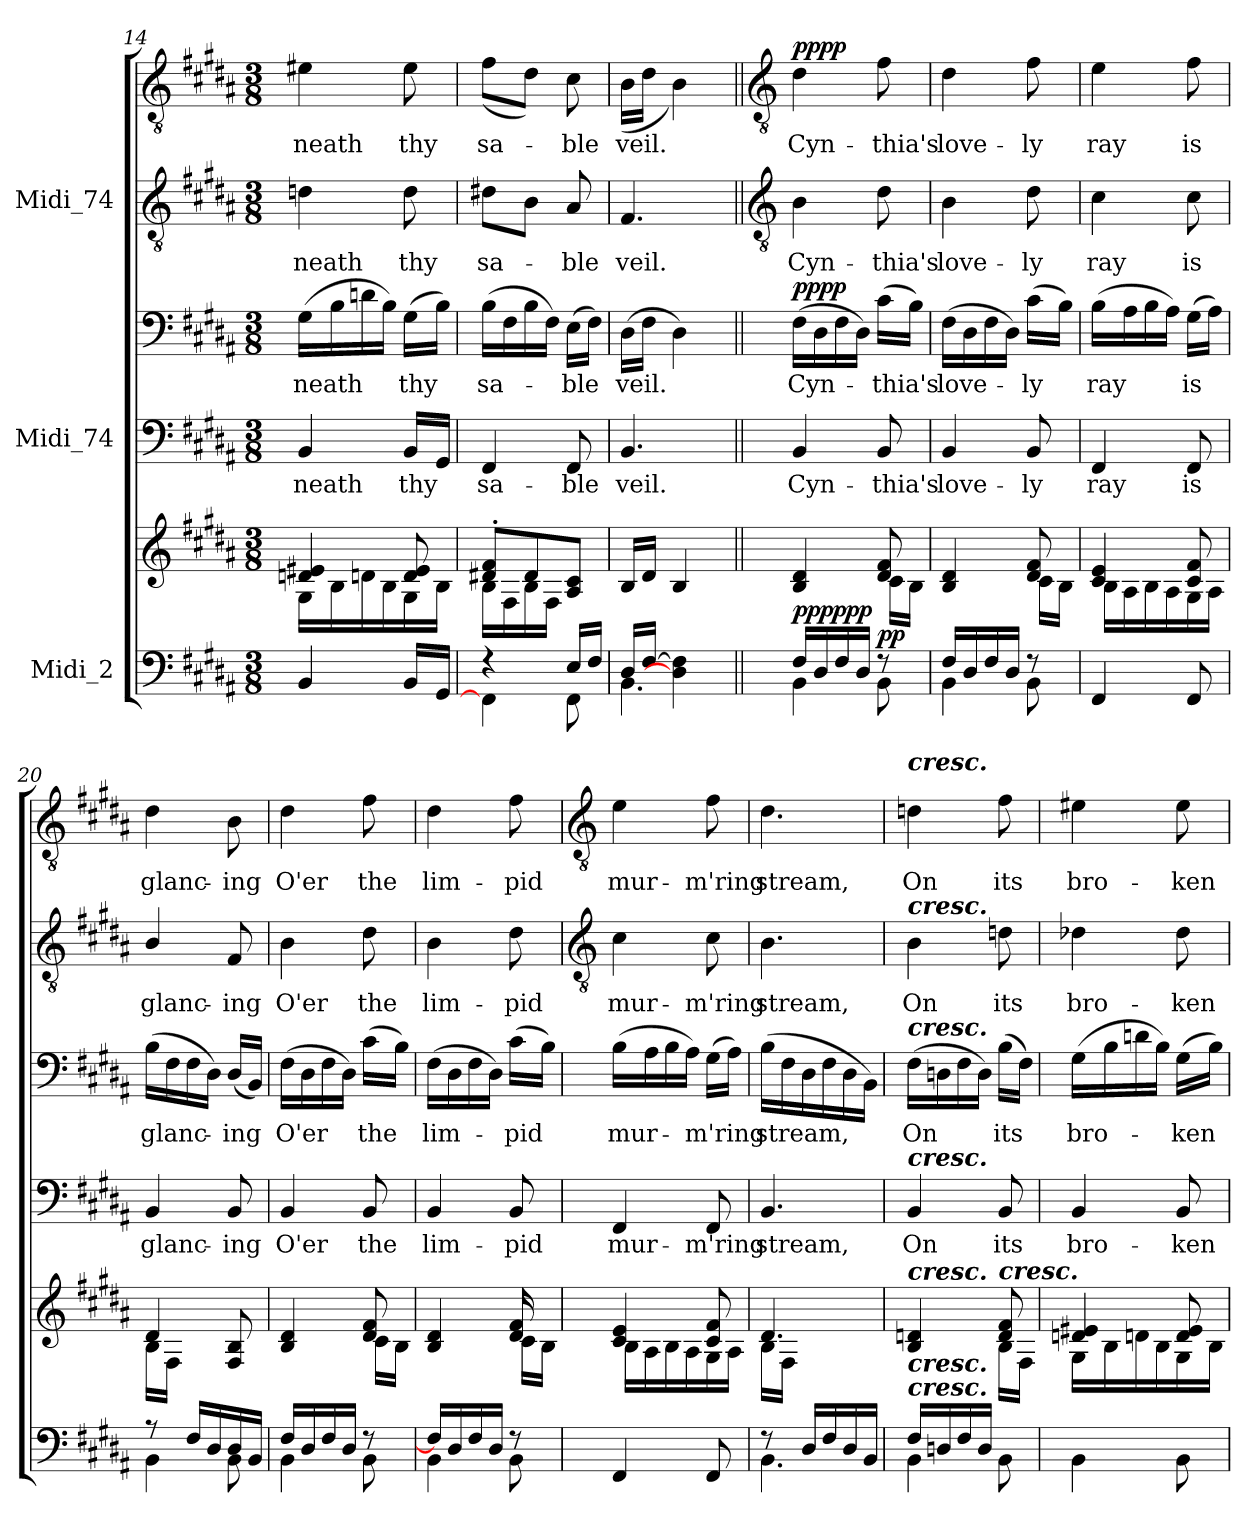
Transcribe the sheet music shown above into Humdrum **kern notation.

**kern	**kern	**dynam	**kern	**text	**kern	**text	**dynam	**kern	**text	**kern	**text	**dynam
*part3	*part3	*part3	*part2	*part2	*part2	*part2	*part2	*part1	*part1	*part1	*part1	*part1
*staff6	*staff5	*staff5/6	*staff4	*staff4	*staff3	*staff3	*staff3/4	*staff2	*staff2	*staff1	*staff1	*staff1/2
*I"Midi_2	*	*	*I"Midi_74	*	*	*	*	*I"Midi_74	*	*	*	*
*clefF4	*clefG2	*	*clefF4	*	*clefF4	*	*	*clefGv2	*	*clefGv2	*	*
*k[f#c#g#d#a#]	*k[f#c#g#d#a#]	*	*k[f#c#g#d#a#]	*	*k[f#c#g#d#a#]	*	*	*k[f#c#g#d#a#]	*	*k[f#c#g#d#a#]	*	*
*B:	*B:	*	*B:	*	*B:	*	*	*B:	*	*B:	*	*
*M3/8	*M3/8	*	*M3/8	*	*M3/8	*	*	*M3/8	*	*M3/8	*	*
=14	=14	=14	=14	=14	=14	=14	=14	=14	=14	=14	=14	=14
*^	*^	*	*	*	*	*	*	*	*	*	*	*
!	!	!	!	!	!	!LO:LY:b	!	!LO:LY:b	!	!	!LO:LY:b	!	!LO:LY:b	!
*	*	*	*	*	*	*	*	*	*	*	*	*^	*	*
4BB/	4ryy	4dn/ 4e#X/	16G#\LL	.	4BB	neath	(>16G#LL	-neath	.	4dn	neath	4.ryy	4e#X\	-neath	.
.	.	.	16B\	.	.	.	16B	.	.	.	.	.	.	.	.
.	.	.	16dn\	.	.	.	16dn	.	.	.	.	.	.	.	.
.	.	.	16B\	.	.	.	16BJJ)	.	.	.	.	.	.	.	.
!	!	!	!	!	!	!LO:LY:b	!	!LO:LY:b	!	!	!LO:LY:b	!	!	!LO:LY:b	!
16BB/LL	8ryy	8d/ 8e#/	16G#\	.	16BBLL	thy	(>16G#LL	thy	.	8d	thy	.	8e#\	thy	.
16GG#/JJ	.	.	16B\JJ	.	16GG#JJ	.	16BJJ)	.	.	.	.	.	.	.	.
=15	=15	=15	=15	=15	=15	=15	=15	=15	=15	=15	=15	=15	=15	=15	=15
!	!	!	!	!	!	!LO:LY:b	!	!LO:LY:b	!	!	!LO:LY:b	!	!	!LO:LY:b	!
4r	4FF#\]	8d#X/' 8f#/'L	16B\LL	.	4FF#	sa-	(>16BLL	sa-	.	8d#XL	sa-	4.ryy	(>8f#\L	sa-	.
.	.	.	16F#\	.	.	.	16F#	.	.	.	.	.	.	.	.
.	.	8d#/	16B\	.	.	.	16B	.	.	8BJ	.	.	8d#\J)	.	.
.	.	.	16F#\JJ	.	.	.	16F#JJ)	.	.	.	.	.	.	.	.
!	!	!	!	!	!	!LO:LY:b	!	!LO:LY:b	!	!	!LO:LY:b	!	!	!LO:LY:b	!
16E/LL	8FF#\	8A#/ 8c#/J	8ryy	.	8FF#	-ble	(>16ELL	ble	.	8A#	ble	.	8c#\	ble	.
16F#/JJ	.	.	.	.	.	.	16F#JJ)	.	.	.	.	.	.	.	.
=16	=16	=16	=16	=16	=16	=16	=16	=16	=16	=16	=16	=16	=16	=16	=16
!	!	!	!	!	!	!LO:LY:b	!	!LO:LY:b	!	!	!LO:LY:b	!	!	!LO:LY:b	!
16D#/LL	4.BB\	16B/LL	4ryy	.	4.BB	veil.	(>16D#LL	veil.	.	4.F#	veil.	4.ryy	(>16B\LL	veil.	.
[16F#/JJ	.	16d#/JJ	.	.	.	.	16F#JJ	.	.	.	.	.	16d#\JJ	.	.
4D#\] 4F#\]	.	4B/	.	.	.	.	4D#)	.	.	.	.	.	4B\)	.	.
.	.	.	8ryy	.	.	.	.	.	.	.	.	.	.	.	.
*	*	*	*	*	*	*	*	*	*	*	*	*v	*v	*	*
!!LO:LB:g=z
=17||	=17||	=17||	=17||	=17||	=17||	=17||	=17||	=17||	=17||	=17||	=17||	=17||	=17||	=17||
*	*	*	*	*	*	*	*	*	*	*clefGv2	*	*clefGv2	*	*
!	!	!	!	!LO:DY:a=2	!	!LO:LY:b	!	!LO:LY:b	!	!	!LO:LY:b	!	!LO:LY:b	!
!	!	!	!	!LO:DY:n=1:b=2	!	!	!	!	!	!	!	!	!	!
!	!	!	!	!LO:DY:n=2:b	!	!	!	!	!LO:DY:b=2	!	!	!	!	!
!	!	!	!	!	!	!	!	!	!LO:DY:n=1:b	!	!	!	!	!LO:DY:b=2
!	!	!	!	!	!	!	!	!	!	!	!	!	!	!LO:DY:n=1:b
16F#/LL	4BB\	4B/ 4d#/	4ryy	pp pp pp	4BB	Cyn-	(>16F#LL	Cyn-	pp pp	4B	Cyn-	4d#	Cyn-	pp pp
16D#/	.	.	.	.	.	.	16D#	.	.	.	.	.	.	.
16F#/	.	.	.	.	.	.	16F#	.	.	.	.	.	.	.
16D#/JJ	.	.	.	.	.	.	16D#JJ)	.	.	.	.	.	.	.
!	!	!	!	!LO:DY:n=3:b	!	!LO:LY:b	!	!LO:LY:b	!	!	!LO:LY:b	!	!LO:LY:b	!
8r	8BB\	8d#/ 8f#/	16c#\LL	pp	8BB	-thia's	(>16c#LL	thia's	.	8d#	-thia's	8f#	-thia's	.
.	.	.	16B\JJ	.	.	.	16BJJ)	.	.	.	.	.	.	.
=18	=18	=18	=18	=18	=18	=18	=18	=18	=18	=18	=18	=18	=18	=18
!	!	!	!	!	!	!LO:LY:b	!	!LO:LY:b	!	!	!LO:LY:b	!	!LO:LY:b	!
16F#/LL	4BB\	4B/ 4d#/	4ryy	.	4BB	love-	(>16F#LL	love-	.	4B	love-	4d#	love-	.
16D#/	.	.	.	.	.	.	16D#	.	.	.	.	.	.	.
16F#/	.	.	.	.	.	.	16F#	.	.	.	.	.	.	.
16D#/JJ	.	.	.	.	.	.	16D#JJ)	.	.	.	.	.	.	.
!	!	!	!	!	!	!LO:LY:b	!	!LO:LY:b	!	!	!LO:LY:b	!	!LO:LY:b	!
8r	8BB\	8d#/ 8f#/	16c#\LL	.	8BB	-ly	(>16c#LL	ly	.	8d#	-ly	8f#	-ly	.
.	.	.	16B\JJ	.	.	.	16BJJ)	.	.	.	.	.	.	.
=19	=19	=19	=19	=19	=19	=19	=19	=19	=19	=19	=19	=19	=19	=19
!	!	!	!	!	!	!LO:LY:b	!	!LO:LY:b	!	!	!LO:LY:b	!	!LO:LY:b	!
4FF#/	4ryy	4c#/ 4e/	16B\LL	.	4FF#	ray	(>16BLL	ray	.	4c#	ray	4e	ray	.
.	.	.	16A#\	.	.	.	16A#	.	.	.	.	.	.	.
.	.	.	16B\	.	.	.	16B	.	.	.	.	.	.	.
.	.	.	16A#\	.	.	.	16A#JJ)	.	.	.	.	.	.	.
!	!	!	!	!	!	!LO:LY:b	!	!LO:LY:b	!	!	!LO:LY:b	!	!LO:LY:b	!
8FF#/	8ryy	8c#/ 8f#/	16G#\	.	8FF#	is	(>16G#LL	is	.	8c#	is	8f#	is	.
.	.	.	16A#\JJ	.	.	.	16A#JJ)	.	.	.	.	.	.	.
=20	=20	=20	=20	=20	=20	=20	=20	=20	=20	=20	=20	=20	=20	=20
!	!	!	!	!	!	!LO:LY:b	!	!LO:LY:b	!	!	!LO:LY:b	!	!LO:LY:b	!
8r	4BB\	4d#/	16B\LL	.	4BB	glanc-	(>16BLL	glanc-	.	4B/	glanc-	4d#	glanc-	.
.	.	.	16F#\JJ	.	.	.	16F#	.	.	.	.	.	.	.
16F#/LL	.	.	4ryy	.	.	.	16F#	.	.	.	.	.	.	.
16D#/	.	.	.	.	.	.	16D#JJ)	.	.	.	.	.	.	.
!	!	!	!	!	!	!LO:LY:b	!	!LO:LY:b	!	!	!LO:LY:b	!	!LO:LY:b	!
16D#/	8BB\	8F#/ 8B/	.	.	8BB	-ing	(<16D#LL	ing	.	8F#	-ing	8B	-ing	.
16BB/JJ	.	.	.	.	.	.	16BBJJ)	.	.	.	.	.	.	.
=21	=21	=21	=21	=21	=21	=21	=21	=21	=21	=21	=21	=21	=21	=21
!	!	!	!	!	!	!LO:LY:b	!	!LO:LY:b	!	!	!LO:LY:b	!	!LO:LY:b	!
16F#/LL	4BB\	4B/ 4d#/	4ryy	.	4BB	O'er	(>16F#LL	O'er	.	4B	O'er	4d#	O'er	.
16D#/	.	.	.	.	.	.	16D#	.	.	.	.	.	.	.
16F#/	.	.	.	.	.	.	16F#	.	.	.	.	.	.	.
16D#/JJ	.	.	.	.	.	.	16D#JJ)	.	.	.	.	.	.	.
!	!	!	!	!	!	!LO:LY:b	!	!LO:LY:b	!	!	!LO:LY:b	!	!LO:LY:b	!
8r	8BB\	8d#/ 8f#/	16c#\LL	.	8BB	the	(>16c#LL	the	.	8d#	the	8f#	the	.
.	.	.	16B\JJ	.	.	.	16BJJ)	.	.	.	.	.	.	.
=22	=22	=22	=22	=22	=22	=22	=22	=22	=22	=22	=22	=22	=22	=22
!	!	!	!	!	!	!LO:LY:b	!	!LO:LY:b	!	!	!LO:LY:b	!	!LO:LY:b	!
16F#/LL]	4BB\	4B/ 4d#/	4ryy	.	4BB	lim-	(>16F#LL	lim-	.	4B	lim-	4d#	lim-	.
16D#/	.	.	.	.	.	.	16D#	.	.	.	.	.	.	.
16F#/	.	.	.	.	.	.	16F#	.	.	.	.	.	.	.
16D#/JJ	.	.	.	.	.	.	16D#JJ)	.	.	.	.	.	.	.
!	!	!	!	!	!	!LO:LY:b	!	!LO:LY:b	!	!	!LO:LY:b	!	!LO:LY:b	!
8r	8BB\	16d#/ 16f#/	16c#\LL	.	8BB	-pid	(>16c#LL	pid	.	8d#	-pid	8f#	-pid	.
.	.	16ryy	16B\JJ	.	.	.	16BJJ)	.	.	.	.	.	.	.
!!LO:LB:g=z
=23	=23	=23	=23	=23	=23	=23	=23	=23	=23	=23	=23	=23	=23	=23
*	*	*	*	*	*	*	*	*	*	*clefGv2	*	*clefGv2	*	*
!	!	!	!	!	!	!LO:LY:b	!	!LO:LY:b	!	!	!LO:LY:b	!	!LO:LY:b	!
*	*	*	*	*	*	*	*	*	*	*	*	*^	*	*
4FF#/	4ryy	4c#/ 4e/	16B\LL	.	4FF#	mur-	(>16B\LL	mur-	.	4c#	mur-	4.ryy	4e\	mur-	.
.	.	.	16A#\	.	.	.	16A#\	.	.	.	.	.	.	.	.
.	.	.	16B\	.	.	.	16B\	.	.	.	.	.	.	.	.
.	.	.	16A#\	.	.	.	16A#\JJ)	.	.	.	.	.	.	.	.
!	!	!	!	!	!	!LO:LY:b	!	!LO:LY:b	!	!	!LO:LY:b	!	!	!LO:LY:b	!
8FF#/	8ryy	8c#/ 8f#/	16G#\	.	8FF#	-m'ring	(>16G#\LL	m'ring	.	8c#	-m'ring	.	8f#\	-m'ring	.
.	.	.	16A#\JJ	.	.	.	16A#\JJ)	.	.	.	.	.	.	.	.
=24	=24	=24	=24	=24	=24	=24	=24	=24	=24	=24	=24	=24	=24	=24	=24
!	!	!	!	!	!	!LO:LY:b	!	!LO:LY:b	!	!	!LO:LY:b	!	!	!LO:LY:b	!
8r	4.BB\	4.d#/	16B\LL	.	4.BB	stream,	(>16B\LL	stream,	.	4.B	stream,	4.ryy	4.d#\	stream,	.
.	.	.	16F#\JJ	.	.	.	16F#\	.	.	.	.	.	.	.	.
16D#/LL	.	.	4ryy	.	.	.	16D#\	.	.	.	.	.	.	.	.
16F#/	.	.	.	.	.	.	16F#\	.	.	.	.	.	.	.	.
16D#/	.	.	.	.	.	.	16D#\	.	.	.	.	.	.	.	.
16BB/JJ	.	.	.	.	.	.	16BB\JJ)	.	.	.	.	.	.	.	.
=25	=25	=25	=25	=25	=25	=25	=25	=25	=25	=25	=25	=25	=25	=25	=25
!	!	!	!	!	!	!	!	!	!	!	!	!LO:TX:a:Bi:t=cresc.	!	!	!
!	!	!	!	!	!	!	!	!	!	!LO:TX:a:Bi:t=cresc.	!	!	!	!	!
!	!	!	!	!	!	!	!LO:TX:a:Bi:t=cresc.	!	!	!	!	!	!	!	!
!	!	!	!	!	!LO:TX:a:Bi:t=cresc.	!	!	!	!	!	!	!	!	!	!
!	!	!LO:TX:a:Bi:t=cresc.	!	!	!	!	!	!	!	!	!	!	!	!	!
!LO:TX:a:Bi:t=cresc.	!	!	!	!	!	!	!	!	!	!	!	!	!	!	!
!LO:TX:a:Bi:t=cresc.	!	!	!	!	!	!	!	!	!	!	!	!	!	!	!
!	!	!	!	!	!	!LO:LY:b	!	!LO:LY:b	!	!	!LO:LY:b	!	!	!LO:LY:b	!
16F#/LL	4BB\	4B/ 4dn/	4ryy	.	4BB	On	(>16F#\LL	On	.	4B	On	4.ryy	4dn\	On	.
16Dn/	.	.	.	.	.	.	16Dn	.	.	.	.	.	.	.	.
16F#/	.	.	.	.	.	.	16F#\	.	.	.	.	.	.	.	.
16D/JJ	.	.	.	.	.	.	16D\JJ)	.	.	.	.	.	.	.	.
!	!	!LO:TX:a:Bi:t=cresc.	!	!	!	!	!	!	!	!	!	!	!	!	!
!	!	!	!	!	!	!LO:LY:b	!	!LO:LY:b	!	!	!LO:LY:b	!	!	!LO:LY:b	!
8ryy	8BB\	8d/ 8f#/	16B\LL	.	8BB	its	(16B\LL	its	.	8dn	its	.	8f#\	its	.
.	.	.	16F#\JJ	.	.	.	16F#\JJ)	.	.	.	.	.	.	.	.
=26	=26	=26	=26	=26	=26	=26	=26	=26	=26	=26	=26	=26	=26	=26	=26
!	!	!	!	!	!	!LO:LY:b	!	!LO:LY:b	!	!	!LO:LY:b	!	!	!LO:LY:b	!
4BB\	4ryy	4dn/ 4e#X/	16G#\LL	.	4BB	bro-	(>16G#\LL	bro-	.	4d-X	bro-	4.ryy	4e#X\	bro-	.
.	.	.	16B\	.	.	.	16B\	.	.	.	.	.	.	.	.
.	.	.	16dn\	.	.	.	16dn\	.	.	.	.	.	.	.	.
.	.	.	16B\	.	.	.	16B\JJ)	.	.	.	.	.	.	.	.
!	!	!	!	!	!	!LO:LY:b	!	!LO:LY:b	!	!	!LO:LY:b	!	!	!LO:LY:b	!
8BB\	8ryy	8d/ 8e#/	16G#\	.	8BB	-ken	(>16G#\LL	ken	.	8d-	-ken	.	8e#\	-ken	.
.	.	.	16B\JJ	.	.	.	16B\JJ)	.	.	.	.	.	.	.	.
*v	*v	*	*	*	*	*	*	*	*	*	*	*v	*v	*	*
*	*v	*v	*	*	*	*	*	*	*	*	*	*	*
=	=	=	=	=	=	=	=	=	=	=	=	=
*-	*-	*-	*-	*-	*-	*-	*-	*-	*-	*-	*-	*-
